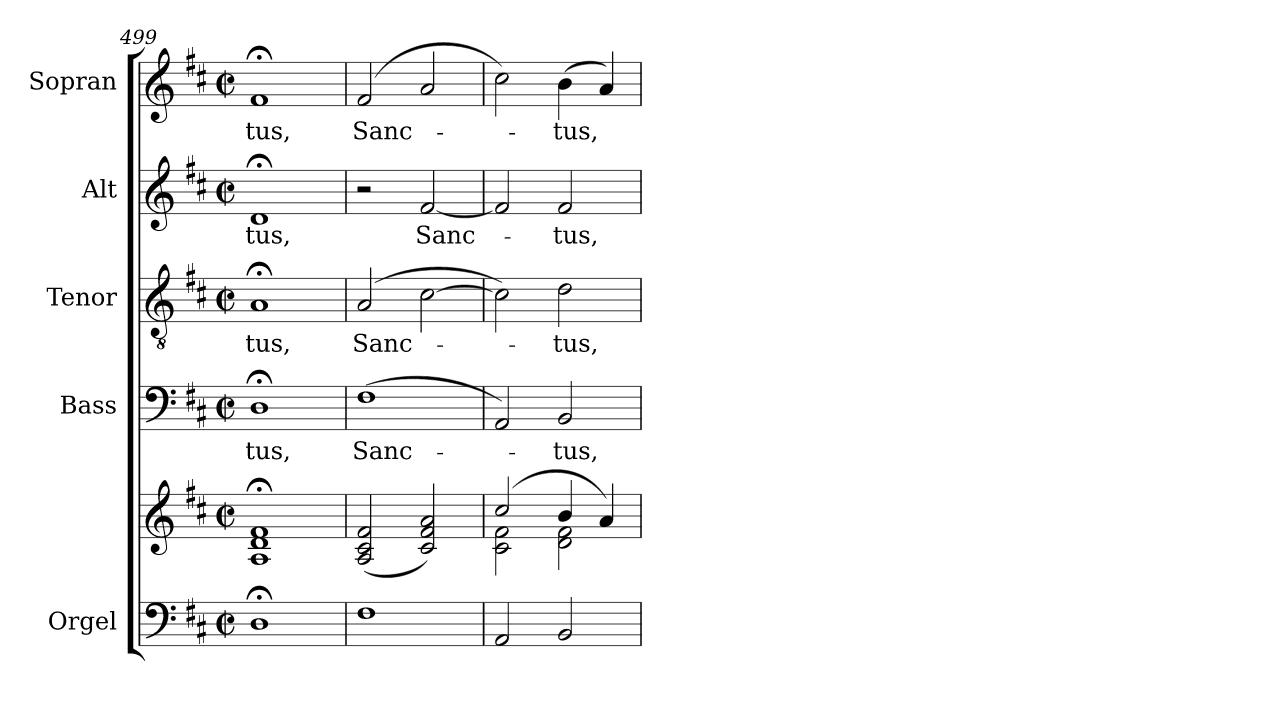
**kern	**kern	**kern	**text	**kern	**text	**kern	**text	**kern	**text
*part5	*part5	*part4	*part4	*part3	*part3	*part2	*part2	*part1	*part1
*staff6	*staff5	*staff4	*staff4	*staff3	*staff3	*staff2	*staff2	*staff1	*staff1
*I"Orgel	*	*I"Bass	*	*I"Tenor	*	*I"Alt	*	*I"Sopran	*
*I'Org.	*	*I'B.	*	*I'T.	*	*I'A.	*	*I'S.	*
*clefF4	*clefG2	*clefF4	*	*clefGv2	*	*clefG2	*	*clefG2	*
*k[f#c#]	*k[f#c#]	*k[f#c#]	*	*k[f#c#]	*	*k[f#c#]	*	*k[f#c#]	*
*D:	*D:	*D:	*	*D:	*	*D:	*	*D:	*
*M2/2	*M2/2	*M2/2	*	*M2/2	*	*M2/2	*	*M2/2	*
*met(c|)	*met(c|)	*met(c|)	*	*met(c|)	*	*met(c|)	*	*met(c|)	*
=499	=499	=499	=499	=499	=499	=499	=499	=499	=499
!	!	!	!LO:LY:b	!	!LO:LY:b	!	!LO:LY:b	!	!LO:LY:b
1D;<	1A;< 1d;< 1f#;<	1D;<	-tus,	1A;<	-tus,	1d;<	-tus,	1f#;<	-tus,
=500	=500	=500	=500	=500	=500	=500	=500	=500	=500
!	!	!	!LO:LY:b	!	!LO:LY:b	!	!	!	!LO:LY:b
1F#	(<2A/ 2c#/ 2f#/	(>1F#	Sanc-	(2A/	Sanc-	2r	.	(2f#/	Sanc-
!	!	!	!	!	!	!	!LO:LY:b	!	!
.	2c#/ 2f#/ 2a/)	.	.	[2c#\	.	[2f#/	Sanc-	2a/	.
=501	=501	=501	=501	=501	=501	=501	=501	=501	=501
*	*^	*	*	*	*	*	*	*	*
2AA/	(2cc#/	2c#\ 2f#\	2AA/)	.	2c#\])	.	2f#/]	.	2cc#\)	.
!	!	!	!	!LO:LY:b	!	!LO:LY:b	!	!LO:LY:b	!	!LO:LY:b
2BB/	4b/	2d\ 2f#\	2BB/	-tus,	2d\	-tus,	2f#/	-tus,	(>4b\	-tus,
.	4a/)	.	.	.	.	.	.	.	4a/)	.
*	*v	*v	*	*	*	*	*	*	*	*
=	=	=	=	=	=	=	=	=	=
*-	*-	*-	*-	*-	*-	*-	*-	*-	*-
